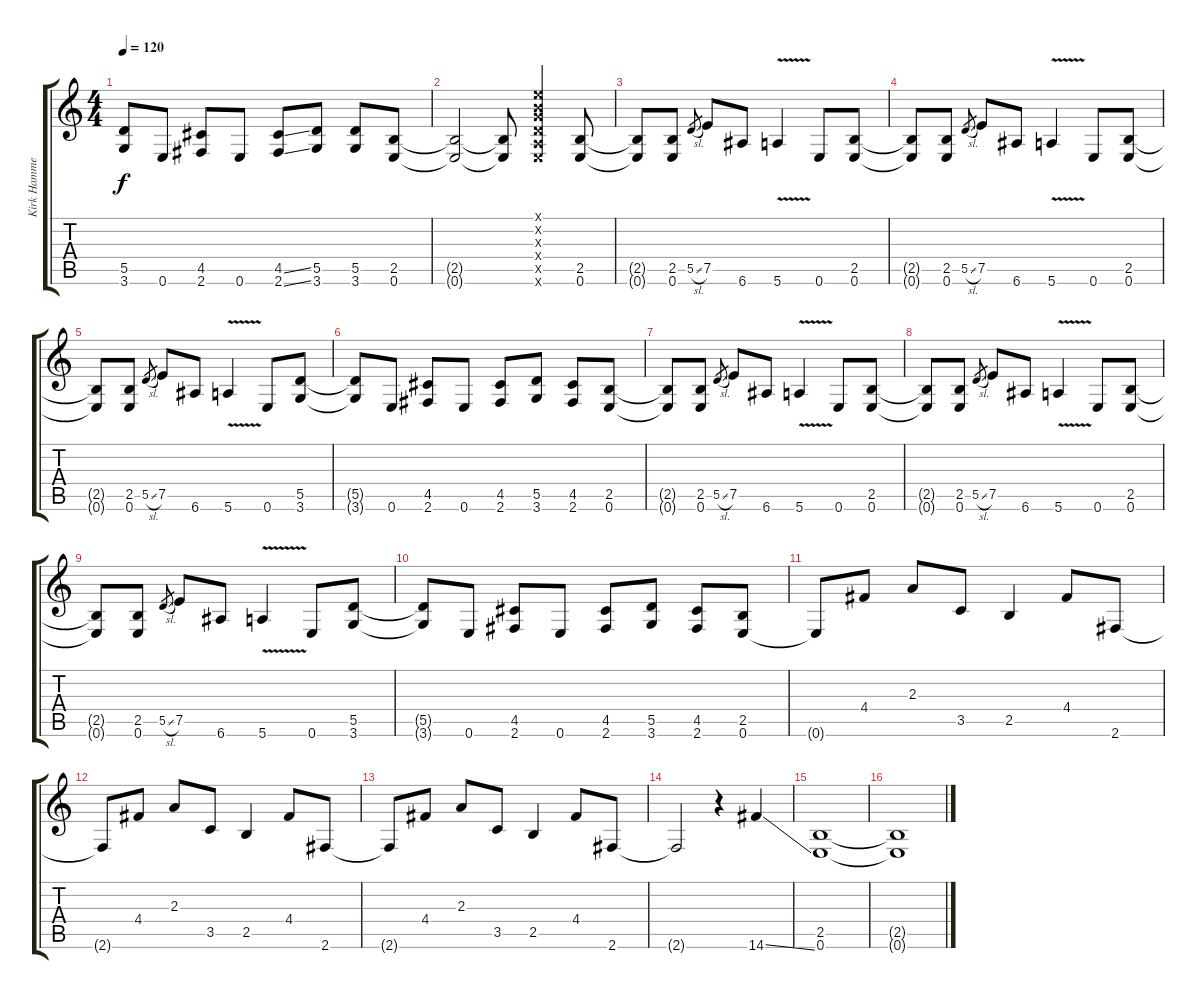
\track ("Kirk Hammett (Rhythm)" "Kirk Hamme") {instrument distortionguitar}
\staff {score tabs}
\tuning (E4 B3 G3 D3 A2 E2) {hide}
\ts (4 4)
\tempo 120
\clef g2
\ks c
(5.5 3.6).8{dy f} 0.6.8 (4.5 2.6).8 0.6.8 (4.5{ss} 2.6{ss}).8 (5.5 3.6).8 (5.5 3.6).8 (2.5 0.6).8 |
(2.5{t} 0.6{t}).2 (2.5{t} 0.6{t}).8 (0.1{x} 0.2{x} 0.3{x} 0.4{x} 0.5{x} 0.6{x}).4 (2.5 0.6).8 |
(2.5{t} 0.6{t}).8 (2.5 0.6).8 5.5{sl}.8{gr} 7.5.8 6.6.8 5.6{v}.4 0.6.8 (2.5 0.6).8 |
(2.5{t} 0.6{t}).8 (2.5 0.6).8 5.5{sl}.8{gr} 7.5.8 6.6.8 5.6{v}.4 0.6.8 (2.5 0.6).8 |
(2.5{t} 0.6{t}).8 (2.5 0.6).8 5.5{sl}.8{gr} 7.5.8 6.6.8 5.6{v}.4 0.6.8 (5.5 3.6).8 |
(5.5{t} 3.6{t}).8 0.6.8 (4.5 2.6).8 0.6.8 (4.5 2.6).8 (5.5 3.6).8 (4.5 2.6).8 (2.5 0.6).8 |
(2.5{t} 0.6{t}).8 (2.5 0.6).8 5.5{sl}.8{gr} 7.5.8 6.6.8 5.6{v}.4 0.6.8 (2.5 0.6).8 |
(2.5{t} 0.6{t}).8 (2.5 0.6).8 5.5{sl}.8{gr} 7.5.8 6.6.8 5.6{v}.4 0.6.8 (2.5 0.6).8 |
(2.5{t} 0.6{t}).8 (2.5 0.6).8 5.5{sl}.8{gr} 7.5.8 6.6.8 5.6{v}.4 0.6.8 (5.5 3.6).8 |
(5.5{t} 3.6{t}).8 0.6.8 (4.5 2.6).8 0.6.8 (4.5 2.6).8 (5.5 3.6).8 (4.5 2.6).8 (2.5 0.6).8 |
0.6{t}.8 4.4.8 2.3.8 3.5.8 2.5.4 4.4.8 2.6.8 |
2.6{t}.8 4.4.8 2.3.8 3.5.8 2.5.4 4.4.8 2.6.8 |
2.6{t}.8 4.4.8 2.3.8 3.5.8 2.5.4 4.4.8 2.6.8 |
2.6{t}.2 r.4 14.6{ss}.4 |
(2.5 0.6).1 |
(2.5{t} 0.6{t}).1
